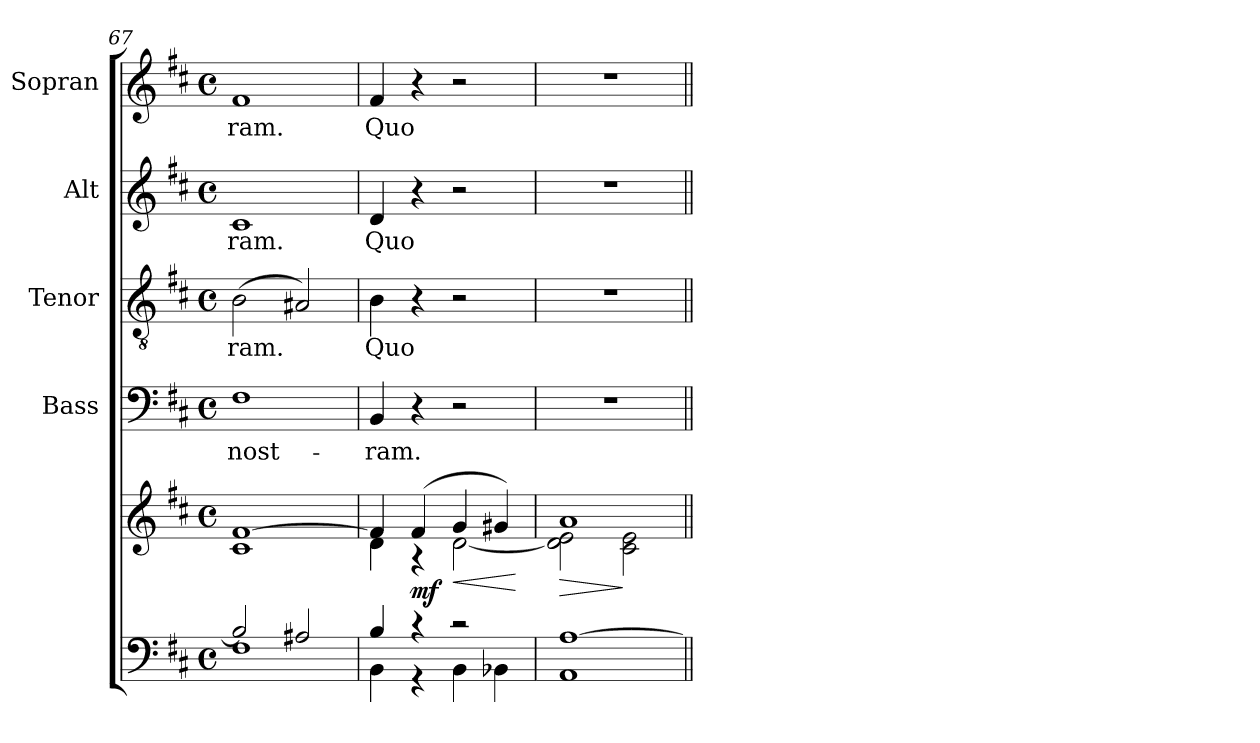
**kern	**kern	**dynam	**kern	**text	**kern	**text	**kern	**text	**kern	**text
*part5	*part5	*part5	*part4	*part4	*part3	*part3	*part2	*part2	*part1	*part1
*staff6	*staff5	*staff5/6	*staff4	*staff4	*staff3	*staff3	*staff2	*staff2	*staff1	*staff1
*	*	*	*I"Bass	*	*I"Tenor	*	*I"Alt	*	*I"Sopran	*
*	*	*	*I'B.	*	*I'T.	*	*I'A.	*	*I'S.	*
*clefF4	*clefG2	*	*clefF4	*	*clefGv2	*	*clefG2	*	*clefG2	*
*k[f#c#]	*k[f#c#]	*	*k[f#c#]	*	*k[f#c#]	*	*k[f#c#]	*	*k[f#c#]	*
*D:	*D:	*	*D:	*	*D:	*	*D:	*	*D:	*
*M4/4	*M4/4	*	*M4/4	*	*M4/4	*	*M4/4	*	*M4/4	*
*met(c)	*met(c)	*	*met(c)	*	*met(c)	*	*met(c)	*	*met(c)	*
=67	=67	=67	=67	=67	=67	=67	=67	=67	=67	=67
*^	*^	*	*	*	*	*	*	*	*	*
!	!	!	!	!	!	!LO:LY:b	!	!LO:LY:b	!	!LO:LY:b	!	!LO:LY:b
2B/]	1F#	[>1f#	1c#	.	1F#	nost-	(>2B\	-ram.	1c#	-ram.	1f#	-ram.
2A#X/	.	.	.	.	.	.	2A#X/)	.	.	.	.	.
=68	=68	=68	=68	=68	=68	=68	=68	=68	=68	=68	=68	=68
!	!	!	!	!	!	!LO:LY:b	!	!LO:LY:b	!	!LO:LY:b	!	!LO:LY:b
4B/	4BB\	4f#/]	4d\	.	4BB/	-ram.	4B\	Quo-	4d/	Quo-	4f#/	Quo-
!	!	!	!	!LO:DY:b	!	!	!	!	!	!	!	!
4r	4r	(4f#/	4rA	mf	4r	.	4r	.	4r	.	4r	.
!	!	!	!	!LO:HP:b	!	!	!	!	!	!	!	!
2rc	4BB\	4g/	[<2d\	<	2r	.	2r	.	2r	.	2r	.
.	4BB-X\	4g#X/)	.	.	.	.	.	.	.	.	.	.
*v	*v	*	*	*	*	*	*	*	*	*	*	*
*	*v	*v	*	*	*	*	*	*	*	*	*
.	.	[	.	.	.	.	.	.	.	.
=69	=69	=69	=69	=69	=69	=69	=69	=69	=69	=69
*^	*	*	*	*	*	*	*	*	*	*
!	!	!	!LO:HP:b	!	!	!	!	!	!	!	!
*	*	*^	*	*	*	*	*	*	*	*	*
[>1A	1AA	1a	2d\] 2e\	>	1r	.	1r	.	1r	.	1r	.
.	.	.	2c#\ 2e\	]	.	.	.	.	.	.	.	.
*v	*v	*	*	*	*	*	*	*	*	*	*	*
*	*v	*v	*	*	*	*	*	*	*	*	*
=||	=||	=||	=||	=||	=||	=||	=||	=||	=||	=||
*-	*-	*-	*-	*-	*-	*-	*-	*-	*-	*-
